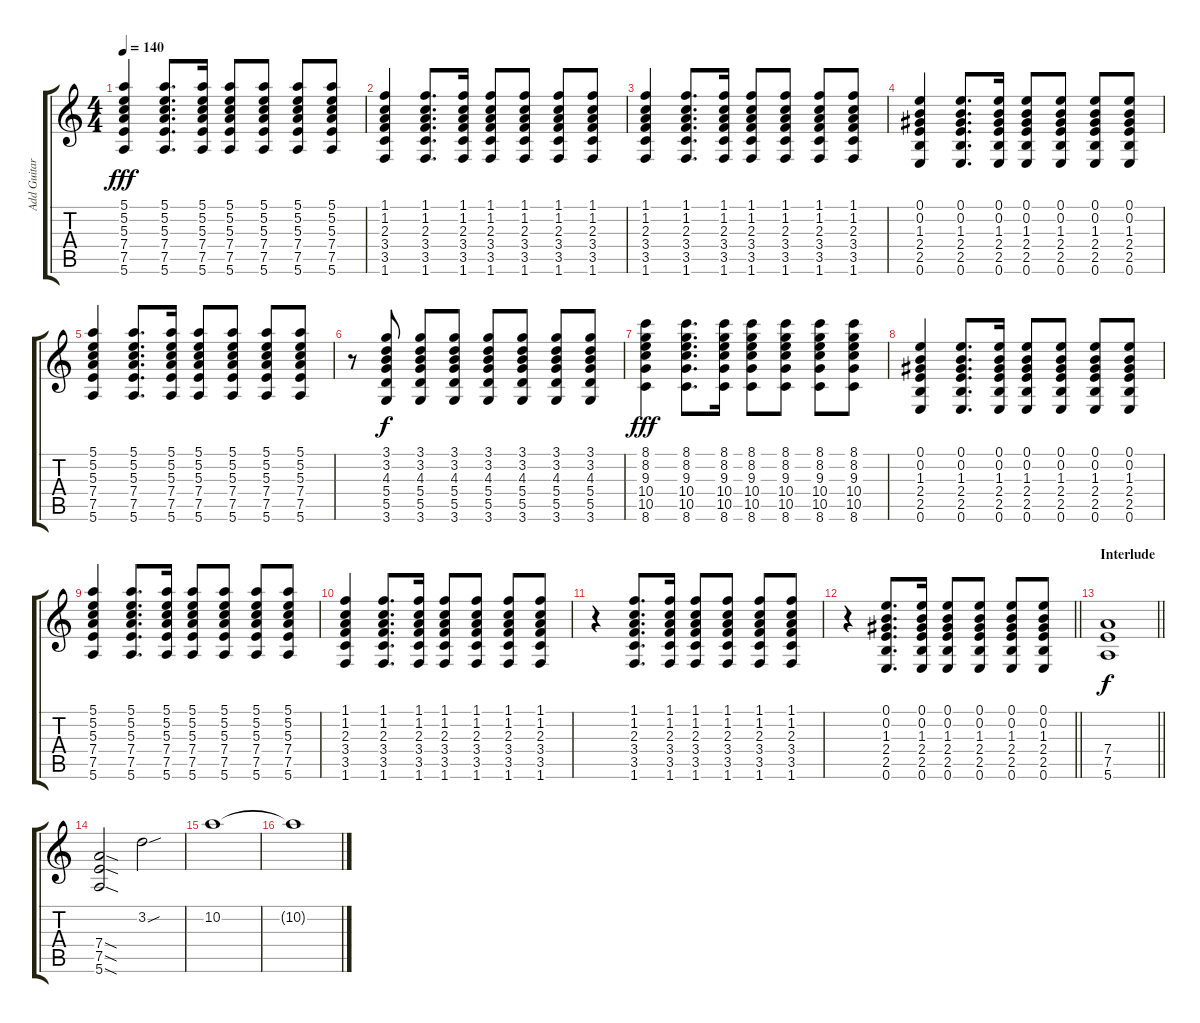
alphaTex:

\track ("Add Guitar/effects" "Add Guitar") {instrument overdrivenguitar}
\staff {score tabs}
\tuning (E4 B3 G3 D3 A2 E2) {hide}
\ts (4 4)
\tempo 140
\clef g2
\ks c
(5.1 5.2 5.3 7.4 7.5 5.6).4{dy fff} (5.1 5.2 5.3 7.4 7.5 5.6).8{d} (5.1 5.2 5.3 7.4 7.5 5.6).16 (5.1 5.2 5.3 7.4 7.5 5.6).8 (5.1 5.2 5.3 7.4 7.5 5.6).8 (5.1 5.2 5.3 7.4 7.5 5.6).8 (5.1 5.2 5.3 7.4 7.5 5.6).8 |
(1.1 1.2 2.3 3.4 3.5 1.6).4 (1.1 1.2 2.3 3.4 3.5 1.6).8{d} (1.1 1.2 2.3 3.4 3.5 1.6).16 (1.1 1.2 2.3 3.4 3.5 1.6).8 (1.1 1.2 2.3 3.4 3.5 1.6).8 (1.1 1.2 2.3 3.4 3.5 1.6).8 (1.1 1.2 2.3 3.4 3.5 1.6).8 |
(1.1 1.2 2.3 3.4 3.5 1.6).4 (1.1 1.2 2.3 3.4 3.5 1.6).8{d} (1.1 1.2 2.3 3.4 3.5 1.6).16 (1.1 1.2 2.3 3.4 3.5 1.6).8 (1.1 1.2 2.3 3.4 3.5 1.6).8 (1.1 1.2 2.3 3.4 3.5 1.6).8 (1.1 1.2 2.3 3.4 3.5 1.6).8 |
(0.1 0.2 1.3 2.4 2.5 0.6).4 (0.1 0.2 1.3 2.4 2.5 0.6).8{d} (0.1 0.2 1.3 2.4 2.5 0.6).16 (0.1 0.2 1.3 2.4 2.5 0.6).8 (0.1 0.2 1.3 2.4 2.5 0.6).8 (0.1 0.2 1.3 2.4 2.5 0.6).8 (0.1 0.2 1.3 2.4 2.5 0.6).8 |
(5.1 5.2 5.3 7.4 7.5 5.6).4 (5.1 5.2 5.3 7.4 7.5 5.6).8{d} (5.1 5.2 5.3 7.4 7.5 5.6).16 (5.1 5.2 5.3 7.4 7.5 5.6).8 (5.1 5.2 5.3 7.4 7.5 5.6).8 (5.1 5.2 5.3 7.4 7.5 5.6).8 (5.1 5.2 5.3 7.4 7.5 5.6).8 |
r.8 (3.1 3.2 4.3 5.4 5.5 3.6).8{dy f} (3.1 3.2 4.3 5.4 5.5 3.6).8 (3.1 3.2 4.3 5.4 5.5 3.6).8 (3.1 3.2 4.3 5.4 5.5 3.6).8 (3.1 3.2 4.3 5.4 5.5 3.6).8 (3.1 3.2 4.3 5.4 5.5 3.6).8 (3.1 3.2 4.3 5.4 5.5 3.6).8 |
(8.1 8.2 9.3 10.4 10.5 8.6).4{dy fff} (8.1 8.2 9.3 10.4 10.5 8.6).8{d} (8.1 8.2 9.3 10.4 10.5 8.6).16 (8.1 8.2 9.3 10.4 10.5 8.6).8 (8.1 8.2 9.3 10.4 10.5 8.6).8 (8.1 8.2 9.3 10.4 10.5 8.6).8 (8.1 8.2 9.3 10.4 10.5 8.6).8 |
(0.1 0.2 1.3 2.4 2.5 0.6).4 (0.1 0.2 1.3 2.4 2.5 0.6).8{d} (0.1 0.2 1.3 2.4 2.5 0.6).16 (0.1 0.2 1.3 2.4 2.5 0.6).8 (0.1 0.2 1.3 2.4 2.5 0.6).8 (0.1 0.2 1.3 2.4 2.5 0.6).8 (0.1 0.2 1.3 2.4 2.5 0.6).8 |
(5.1 5.2 5.3 7.4 7.5 5.6).4 (5.1 5.2 5.3 7.4 7.5 5.6).8{d} (5.1 5.2 5.3 7.4 7.5 5.6).16 (5.1 5.2 5.3 7.4 7.5 5.6).8 (5.1 5.2 5.3 7.4 7.5 5.6).8 (5.1 5.2 5.3 7.4 7.5 5.6).8 (5.1 5.2 5.3 7.4 7.5 5.6).8 |
(1.1 1.2 2.3 3.4 3.5 1.6).4 (1.1 1.2 2.3 3.4 3.5 1.6).8{d} (1.1 1.2 2.3 3.4 3.5 1.6).16 (1.1 1.2 2.3 3.4 3.5 1.6).8 (1.1 1.2 2.3 3.4 3.5 1.6).8 (1.1 1.2 2.3 3.4 3.5 1.6).8 (1.1 1.2 2.3 3.4 3.5 1.6).8 |
r.4 (1.1 1.2 2.3 3.4 3.5 1.6).8{d} (1.1 1.2 2.3 3.4 3.5 1.6).16 (1.1 1.2 2.3 3.4 3.5 1.6).8 (1.1 1.2 2.3 3.4 3.5 1.6).8 (1.1 1.2 2.3 3.4 3.5 1.6).8 (1.1 1.2 2.3 3.4 3.5 1.6).8 |
\barLineRight lightlight
r.4 (0.1 0.2 1.3 2.4 2.5 0.6).8{d} (0.1 0.2 1.3 2.4 2.5 0.6).16 (0.1 0.2 1.3 2.4 2.5 0.6).8 (0.1 0.2 1.3 2.4 2.5 0.6).8 (0.1 0.2 1.3 2.4 2.5 0.6).8 (0.1 0.2 1.3 2.4 2.5 0.6).8 |
\section ("" "Interlude")
\barLineRight lightlight
(7.4 7.5 5.6).1{dy f} |
(7.4{sod} 7.5{sod} 5.6{sod}).2 3.2{sou}.2 |
10.2.1{volume 3} |
10.2{t}.1
